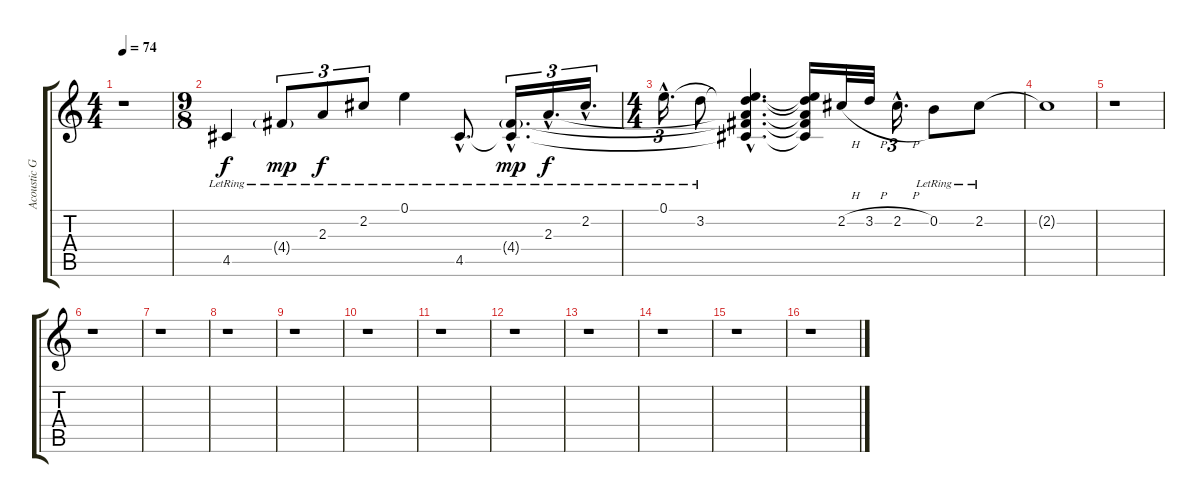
\track ("Acoustic Guitar" "Acoustic G") {instrument acousticguitarsteel}
\staff {score tabs}
\tuning (E4 B3 G3 D3 A2 E2) {hide}
\ts (4 4)
\tempo 74
\clef g2
\ks c
r.1{dy f} |
\ts (9 8)
4.5{lr}.4 4.4{g lr}.8{tu (3 2) dy mp} 2.3{lr}.8{tu (3 2) dy f} 2.2{lr}.8{tu (3 2)} 0.1{lr}.4 4.5{hac lr}.8{d} (4.4{g hac lr} 4.5{hac t}).16{d tu (3 2) dy mp} 2.3{hac lr}.16{d tu (3 2) dy f} 2.2{hac lr}.16{d tu (3 2)} |
\ts (4 4)
0.1{hac lr}.16{d tu (3 2)} 3.2{lr}.8 (0.1{hac t} 3.2{hac t} 2.3{hac t} 4.4{hac t} 4.5{hac t}).4{d} (0.1{t} 3.2{t} 2.3{t} 4.4{t} 4.5{t}).16 2.2{h}.32 3.2{h}.32 2.2{h hac}.16{d tu (3 2)} 0.2{lr}.8 2.2{lr}.8 |
2.2{t}.1 |
r.1 |
r.1 |
r.1 |
r.1 |
r.1 |
r.1 |
r.1 |
r.1 |
r.1 |
r.1 |
r.1 |
r.1
